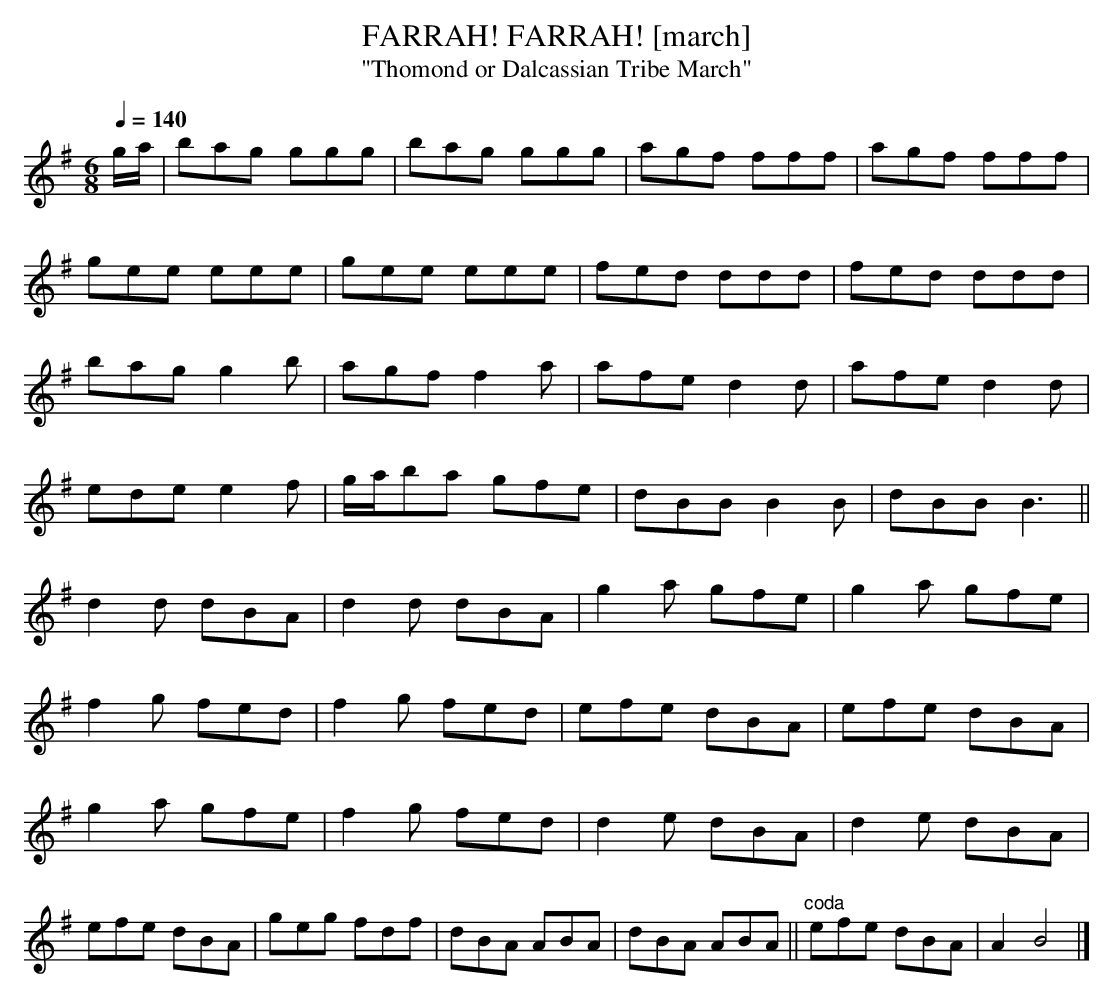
X:1
T:FARRAH! FARRAH! [march]
T:"Thomond or Dalcassian Tribe March"
Q:1/4=140
L:1/8
M:6/8
K:G
g/a/|bag ggg|bag ggg|agf fff|agf fff|
gee eee|gee eee|fed ddd|fed ddd|
bag g2b|agf f2a|afe d2d|afe d2d|
ede e2f|g/a/ba gfe|dBB B2B|dBB B3||
d2d dBA|d2d dBA|g2a gfe|g2a gfe|
f2g fed|f2g fed|efe dBA|efe dBA|
g2a gfe|f2g fed|d2e dBA|d2e dBA|
efe dBA|geg fdf|dBA ABA|dBA ABA||\
"^coda" efe dBA|A2 B4|]
